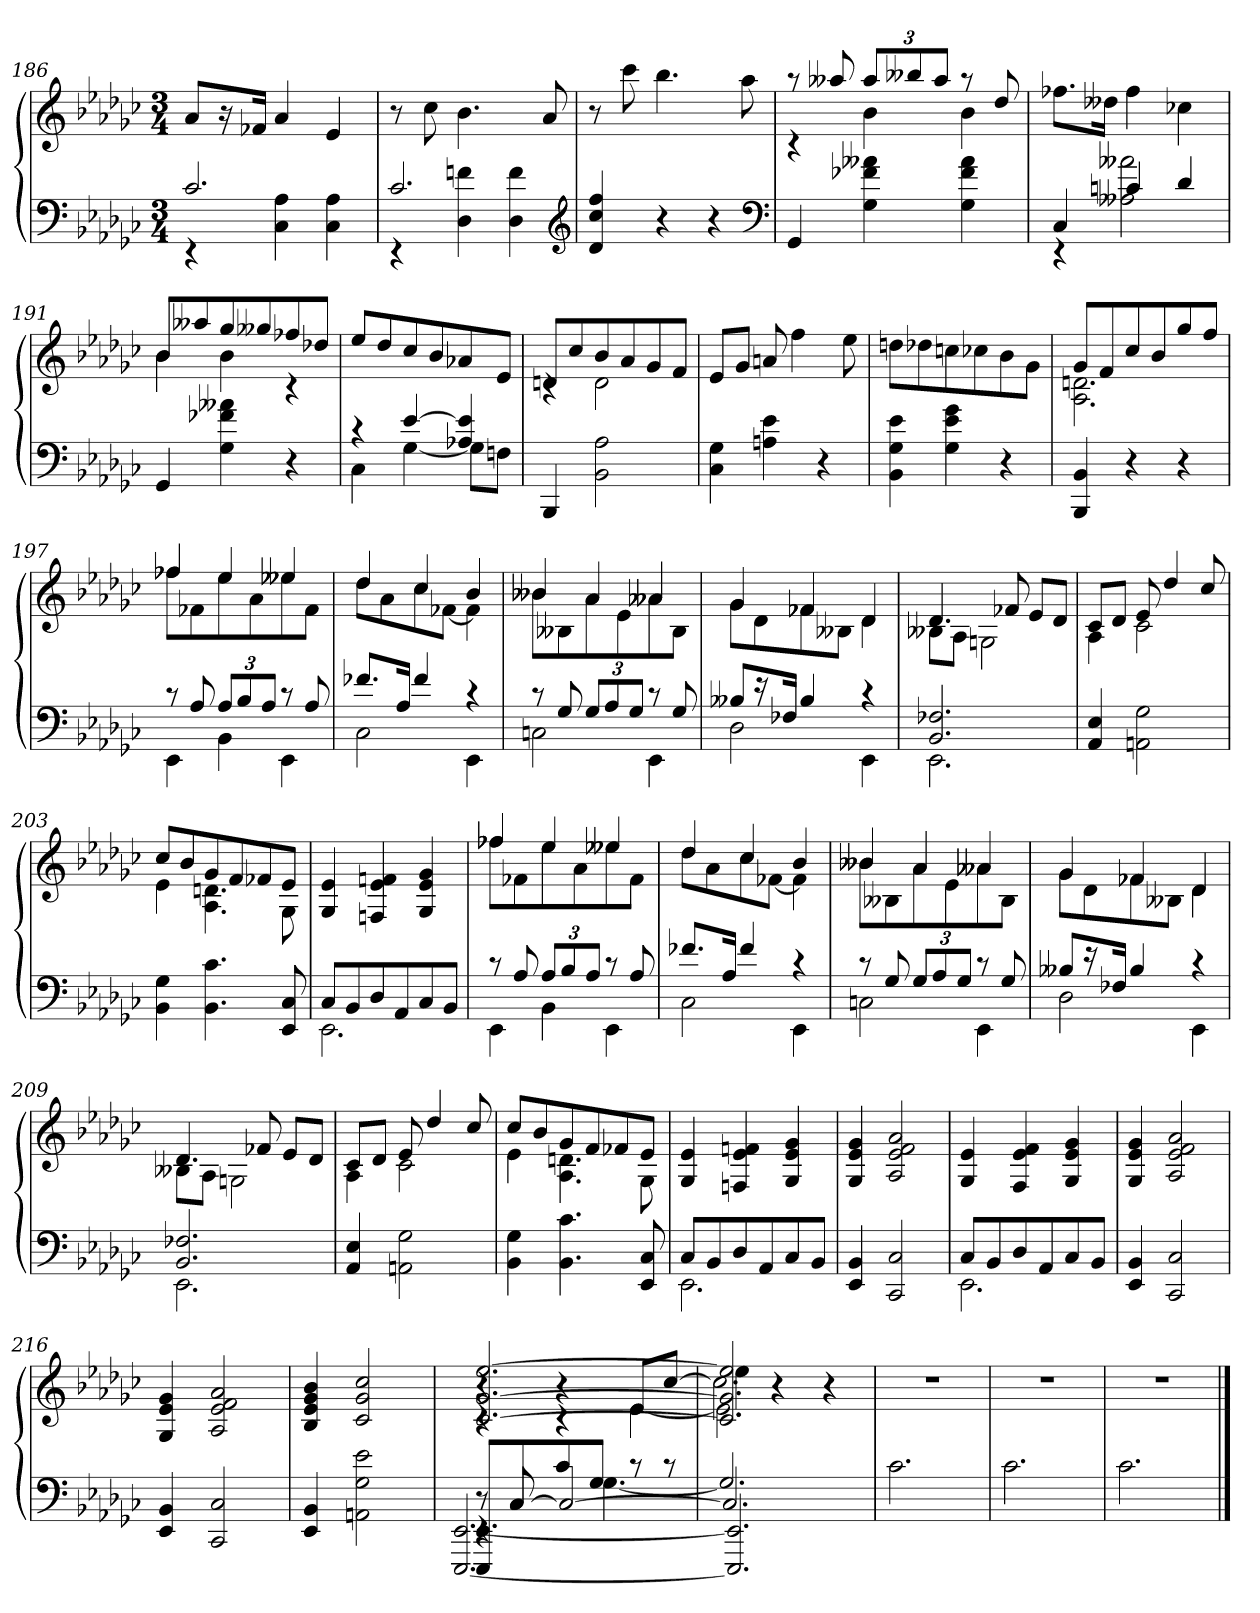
**kern	**kern
*part1	*part1
*staff2	*staff1
*clefF4	*clefG2
*k[b-e-a-d-g-c-]	*k[b-e-a-d-g-c-]
*M3/4	*M3/4
=186	=186
*^	*
2.c-	4rEE	8a-L
.	.	16r
.	.	16f-XJk
.	4C- 4A-	4a-
.	4C- 4A-	4e-
=187	=187	=187
2.c-	4rEE	8r
.	.	8cc-
.	4D- 4fn	4.b-
.	4D- 4f	.
.	.	8a-
*v	*v	*
*clefG2	*
=188	=188
4d- 4cc- 4ff	8r
.	8ccc-
4r	4.bb-
4r	.
.	8aa-
*clefF4	*
=189	=189
*	*^
4GG-	8raa	4rc
.	8aa--X	.
4G- 4f-X 4a--X	12aa--L	4b-
.	12bb--X	.
.	12aa--J	.
4G- 4f- 4a--	8raa	4b-
.	8dd-	.
*	*v	*v
=190	=190
*^	*
4C-	4rEE	8.ff-XL
.	.	16dd--XJk
4cn	2A--X 2a--X	4ff-
4d-	.	4cc-X
*v	*v	*
=191	=191
*	*^
4GG-	8b-L	4b-
.	8aa--X	.
4G- 4f-X 4a--X	8gg-	4b-
.	8gg--X	.
4r	8ff-X	4rc
.	8dd-XJ	.
*	*v	*v
=192	=192
*^	*
4rc	4C-	8ee-L
.	.	8dd-
[4e-	[4G-	8cc-
.	.	8b-
4A-X 4e-]	8G-L]	8a-X
.	8FnJ	8e-J
*v	*v	*
=193	=193
*	*^
4BBB-	8dnL	4rc
.	8cc-	.
2BB- 2A-	8b-	2d
.	8a-	.
.	8g-	.
.	8fJ	.
*	*v	*v
=194	=194
4C- 4G-	8e-L
.	8g-J
4An 4e-	8an
.	4ff
4r	.
.	8ee-
=195	=195
4BB- 4G- 4e-	8ddnL
.	8dd-X
4G- 4e- 4g-	8ccn
.	8cc-X
4r	8b-
.	8g-J
=196	=196
*	*^
4BBB- 4BB-	8g-L	2.A- 2.dn
.	8f	.
4r	8cc-	.
.	8b-	.
4r	8gg-	.
.	8ffJ	.
=197	=197	=197
*^	*	*
8rc	4EE-	4ff-X	8ff-XL
8A-	.	.	8f-X
12A-L	4BB-	4ee-	8ee-
12B-	.	.	.
.	.	.	8a-
12A-J	.	.	.
8rc	4EE-	4ee--X	8ee--X
8A-	.	.	8f-J
=198	=198	=198	=198
8.f-XL	2C-	4dd-	8dd-L
.	.	.	8a-
16A-Jk	.	.	.
4f-	.	4cc-	8cc-
.	.	.	[8f-XJ
4rc	4EE-	4b-	4f-]
=199	=199	=199	=199
8rc	2Cn	4b--X	8b--XL
8G-	.	.	8B--X
12G-L	.	4a-	8a-
12A-	.	.	.
.	.	.	8e-
12G-J	.	.	.
8rc	4EE-	4a--X	8a--X
8G-	.	.	8B--J
=200	=200	=200	=200
8B--XL	2D-	4g-	8g-L
16r	.	.	8d-
16F-XJk	.	.	.
4B--	.	4f-X	8f-X
.	.	.	8B--XJ
4rc	4EE-	4d-	4d-
=201	=201	=201	=201
2.BB- 2.F-X	2.EE-	4.d-	8B--XL
.	.	.	8A-J
.	.	.	2Gn
.	.	8f-X	.
.	.	8e-L	.
.	.	8d-J	.
*v	*v	*	*
=202	=202	=202
4AA- 4E-	8c-L	4A-
.	8d-J	.
2AAn 2G-	8e-	2c-
.	4dd-	.
.	8cc-	.
=203	=203	=203
4BB- 4G-	8cc-L	4e-
.	8b-	.
4.BB- 4.c-	8g-	4.A- 4.dn
.	8f	.
.	8f-X	.
8EE- 8C-	8e-J	8G-
*	*v	*v
=204	=204
*^	*
8C-L	2.EE-	4G- 4e-
8BB-	.	.
8D-	.	4Fn 4e- 4fn
8AA-	.	.
8C-	.	4G- 4e- 4g-
8BB-J	.	.
=205	=205	=205
*	*	*^
8rc	4EE-	4ff-X	8ff-XL
8A-	.	.	8f-X
12A-L	4BB-	4ee-	8ee-
12B-	.	.	.
.	.	.	8a-
12A-J	.	.	.
8rc	4EE-	4ee--X	8ee--X
8A-	.	.	8f-J
=206	=206	=206	=206
8.f-XL	2C-	4dd-	8dd-L
.	.	.	8a-
16A-Jk	.	.	.
4f-	.	4cc-	8cc-
.	.	.	[8f-XJ
4rc	4EE-	4b-	4f-]
=207	=207	=207	=207
8rc	2Cn	4b--X	8b--XL
8G-	.	.	8B--X
12G-L	.	4a-	8a-
12A-	.	.	.
.	.	.	8e-
12G-J	.	.	.
8rc	4EE-	4a--X	8a--X
8G-	.	.	8B--J
=208	=208	=208	=208
8B--XL	2D-	4g-	8g-L
16r	.	.	8d-
16F-XJk	.	.	.
4B--	.	4f-X	8f-X
.	.	.	8B--XJ
4rc	4EE-	4d-	4d-
=209	=209	=209	=209
2.BB- 2.F-X	2.EE-	4.d-	8B--XL
.	.	.	8A-J
.	.	.	2Gn
.	.	8f-X	.
.	.	8e-L	.
.	.	8d-J	.
*v	*v	*	*
=210	=210	=210
4AA- 4E-	8c-L	4A-
.	8d-J	.
2AAn 2G-	8e-	2c-
.	4dd-	.
.	8cc-	.
=211	=211	=211
4BB- 4G-	8cc-L	4e-
.	8b-	.
4.BB- 4.c-	8g-	4.A- 4.dn
.	8f	.
.	8f-X	.
8EE- 8C-	8e-J	8G-
*	*v	*v
=212	=212
*^	*
8C-L	2.EE-	4G- 4e-
8BB-	.	.
8D-	.	4Fn 4e- 4fn
8AA-	.	.
8C-	.	4G- 4e- 4g-
8BB-J	.	.
*v	*v	*
=213	=213
4EE- 4BB-	4G- 4e- 4g-
2CC- 2C-	2A- 2e- 2f 2a-
=214	=214
*^	*
8C-L	2.EE-	4G- 4e-
8BB-	.	.
8D-	.	4F 4e- 4f
8AA-	.	.
8C-	.	4G- 4e- 4g-
8BB-J	.	.
*v	*v	*
=215	=215
4EE- 4BB-	4G- 4e- 4g-
2CC- 2C-	2A- 2e- 2f 2a-
=216	=216
4EE- 4BB-	4G- 4e- 4g-
2CC- 2C-	2A- 2e- 2f 2a-
=217	=217
4EE- 4BB-	4B- 4e- 4g- 4b-
2AAn 2G- 2e-	2c- 2g- 2cc-
=218	=218
*^	*^
*	*^	*	*^
*	*	*^	*	*	*
8EEE- 8EE-L	4.rEE	8r	[2.EEE-/ [2.EE-/	[2.c- [2.g- [2.ee-	4rc	4r
8C-	.	[8C-/	.	.	.	.
8c-	.	2C-/_	.	.	4rc	4r
8G-J	[4.G-	.	.	.	.	.
8rc	.	.	.	.	[4e-	8e-/L
8rc	.	.	.	.	.	[8cc-/J
*	*	*v	*v	*	*	*
=219	=219	=219	=219	=219	=219
*	*	*	*	*	*^
2.G-]	2.C-/]	2.EEE-]/ 2.EE-]/	2.c-] 2.g-] 2.ee-]	2.e-]	2.cc-\]	4ee-\
.	.	.	.	.	.	4r
.	.	.	.	.	.	4r
*v	*v	*v	*	*	*	*
*	*v	*v	*v	*v
=220	=220
2.c-	2.r
=221	=221
2.c-	2.r
=222	=222
2.c-	2.r
==	==
*-	*-
